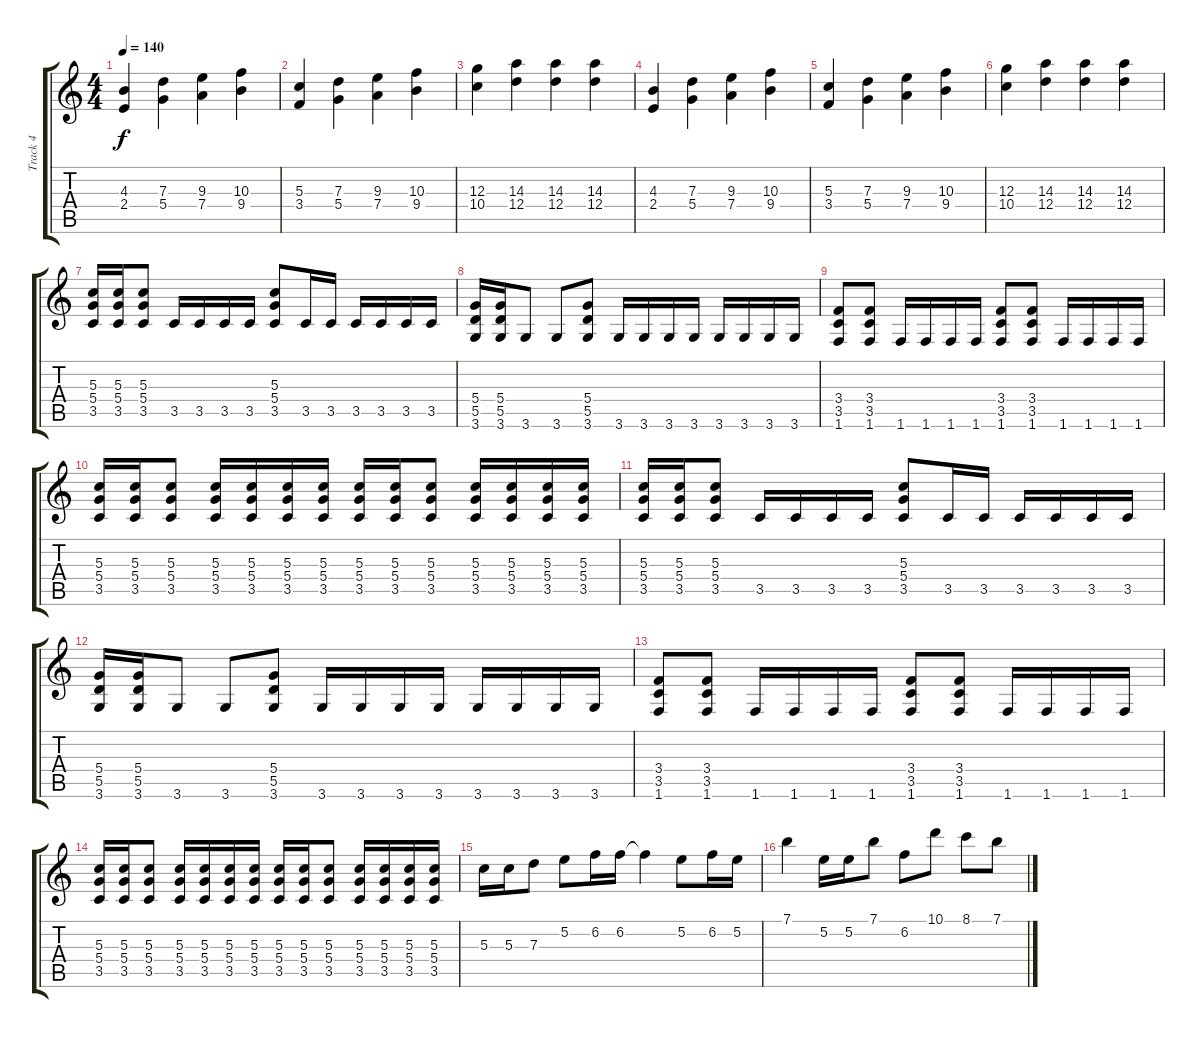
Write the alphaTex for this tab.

\track ("Track 4" "Track 4") {instrument overdrivenguitar}
\staff {score tabs}
\tuning (E4 B3 G3 D3 A2 E2) {hide}
\ts (4 4)
\tempo 140
\clef g2
\ks c
(4.3 2.4).4{dy f} (7.3 5.4).4 (9.3 7.4).4 (10.3 9.4).4 |
(5.3 3.4).4 (7.3 5.4).4 (9.3 7.4).4 (10.3 9.4).4 |
(12.3 10.4).4 (14.3 12.4).4 (14.3 12.4).4 (14.3 12.4).4 |
(4.3 2.4).4 (7.3 5.4).4 (9.3 7.4).4 (10.3 9.4).4 |
(5.3 3.4).4 (7.3 5.4).4 (9.3 7.4).4 (10.3 9.4).4 |
(12.3 10.4).4 (14.3 12.4).4 (14.3 12.4).4 (14.3 12.4).4 |
(5.3 5.4 3.5).16 (5.3 5.4 3.5).16 (5.3 5.4 3.5).8 3.5.16 3.5.16 3.5.16 3.5.16 (5.3 5.4 3.5).8 3.5.16 3.5.16 3.5.16 3.5.16 3.5.16 3.5.16 |
(5.4 5.5 3.6).16 (5.4 5.5 3.6).16 3.6.8 3.6.8 (5.4 5.5 3.6).8 3.6.16 3.6.16 3.6.16 3.6.16 3.6.16 3.6.16 3.6.16 3.6.16 |
(3.4 3.5 1.6).8 (3.4 3.5 1.6).8 1.6.16 1.6.16 1.6.16 1.6.16 (3.4 3.5 1.6).8 (3.4 3.5 1.6).8 1.6.16 1.6.16 1.6.16 1.6.16 |
(5.3 5.4 3.5).16 (5.3 5.4 3.5).16 (5.3 5.4 3.5).8 (5.3 5.4 3.5).16 (5.3 5.4 3.5).16 (5.3 5.4 3.5).16 (5.3 5.4 3.5).16 (5.3 5.4 3.5).16 (5.3 5.4 3.5).16 (5.3 5.4 3.5).8 (5.3 5.4 3.5).16 (5.3 5.4 3.5).16 (5.3 5.4 3.5).16 (5.3 5.4 3.5).16 |
(5.3 5.4 3.5).16 (5.3 5.4 3.5).16 (5.3 5.4 3.5).8 3.5.16 3.5.16 3.5.16 3.5.16 (5.3 5.4 3.5).8 3.5.16 3.5.16 3.5.16 3.5.16 3.5.16 3.5.16 |
(5.4 5.5 3.6).16 (5.4 5.5 3.6).16 3.6.8 3.6.8 (5.4 5.5 3.6).8 3.6.16 3.6.16 3.6.16 3.6.16 3.6.16 3.6.16 3.6.16 3.6.16 |
(3.4 3.5 1.6).8 (3.4 3.5 1.6).8 1.6.16 1.6.16 1.6.16 1.6.16 (3.4 3.5 1.6).8 (3.4 3.5 1.6).8 1.6.16 1.6.16 1.6.16 1.6.16 |
(5.3 5.4 3.5).16 (5.3 5.4 3.5).16 (5.3 5.4 3.5).8 (5.3 5.4 3.5).16 (5.3 5.4 3.5).16 (5.3 5.4 3.5).16 (5.3 5.4 3.5).16 (5.3 5.4 3.5).16 (5.3 5.4 3.5).16 (5.3 5.4 3.5).8 (5.3 5.4 3.5).16 (5.3 5.4 3.5).16 (5.3 5.4 3.5).16 (5.3 5.4 3.5).16 |
5.3.16 5.3.16 7.3.8 5.2.8 6.2.16 6.2.16 6.2{t}.4 5.2.8 6.2.16 5.2.16 |
7.1.4 5.2.16 5.2.16 7.1.8 6.2.8 10.1.8 8.1.8 7.1.8
